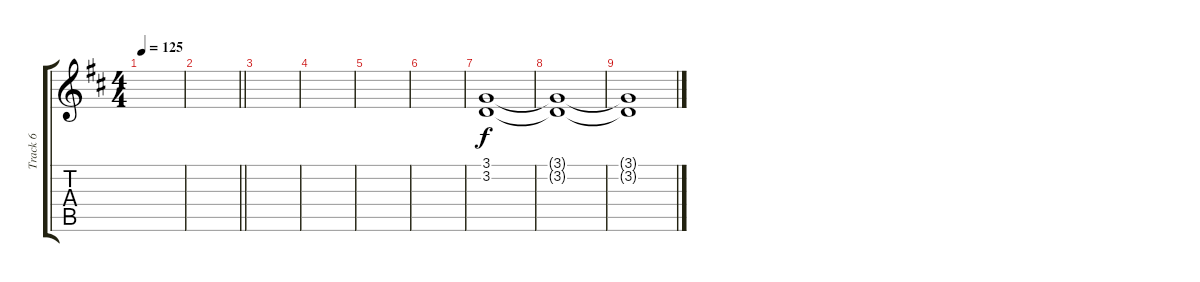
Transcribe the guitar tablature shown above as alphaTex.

\track ("Track 6" "Track 6") {instrument choiraahs}
\staff {score tabs}
\tuning (E4 B3 G3 D3 A2 E2) {hide}
\ts (4 4)
\tempo 125
\clef g2
\ks d
|
\barLineRight lightlight
|
|
|
|
|
(3.1 3.2).1 |
(3.1{t} 3.2{t}).1 |
(3.1{t} 3.2{t}).1
